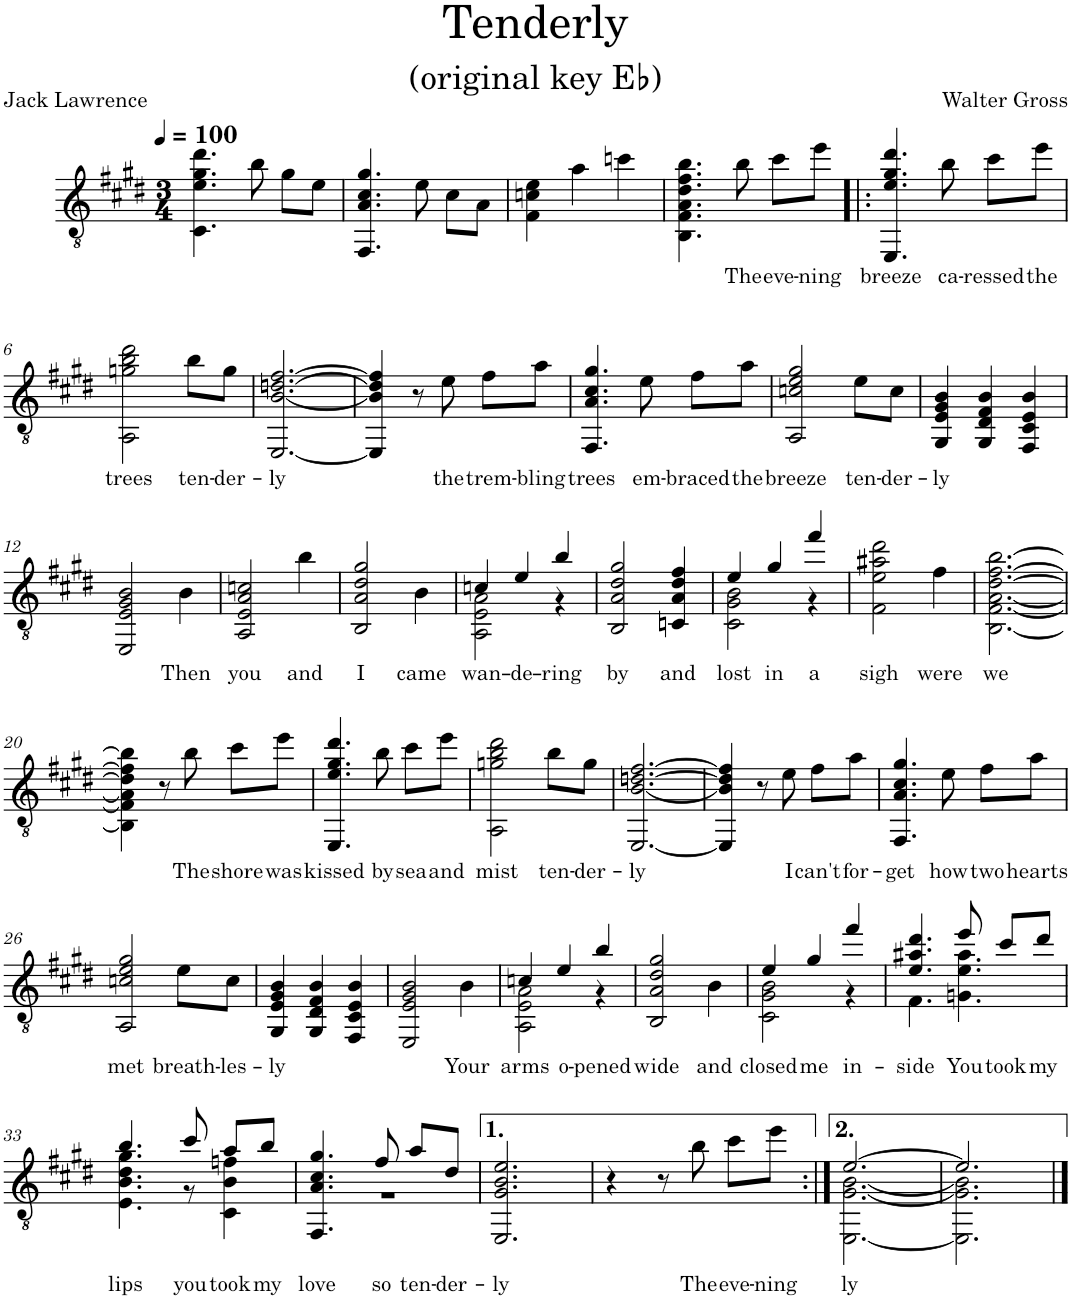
**kern	**text
*part1	*part1
*staff1	*staff1
*I"Classical Guitar	*
*I'Guit.	*
*clefGv2	*
*k[f#c#g#d#]	*
*E:	*
*M3/4	*
*MM100	*
=1	=1
4.C#\ 4.e\ 4.g#\ 4.dd#\	.
8b\	.
8g#\L	.
8e\J	.
=2	=2
4.FF#/ 4.A/ 4.c#/ 4.g#/	.
8e\	.
8c#\L	.
8A\J	.
=3	=3
4F#\ 4cn\ 4e\	.
4a\	.
4ccn\	.
=4	=4
4.BB\ 4.F#\ 4.A\ 4.d#\ 4.f#\ 4.b\	.
!	!LO:LY:b
8b\	The
!	!LO:LY:b
8cc#\L	eve-
!	!LO:LY:b
8ee\J	-ning
=5!|:	=5!|:
!	!LO:LY:b
4.EE/ 4.e/ 4.g#/ 4.dd#/	breeze
!	!LO:LY:b
8b\	ca-
!	!LO:LY:b
8cc#\L	-ressed
!	!LO:LY:b
8ee\J	the
!!LO:LB:g=z
=6	=6
!	!LO:LY:b
2AA\ 2gn\ 2b\ 2dd#\	trees
!	!LO:LY:b
8b\L	ten-
!	!LO:LY:b
8g\J	-der-
=7	=7
!	!LO:LY:b
[2.EE/ [2.B/ [2.dn/ [2.f#/	-ly
=8	=8
4EE/] 4B/] 4d/] 4f#/]	.
8r	.
!	!LO:LY:b
8e\	the
!	!LO:LY:b
8f#\L	trem-
!	!LO:LY:b
8a\J	-bling
=9	=9
!	!LO:LY:b
4.FF#/ 4.A/ 4.c#/ 4.g#/	trees
!	!LO:LY:b
8e\	em-
!	!LO:LY:b
8f#\L	-braced
!	!LO:LY:b
8a\J	the
=10	=10
!	!LO:LY:b
2AA/ 2cn/ 2e/ 2g#/	breeze
!	!LO:LY:b
8e\L	ten-
!	!LO:LY:b
8c\J	-der-
=11	=11
!	!LO:LY:b
4GG#/ 4E/ 4G#/ 4B/	-ly
4GG#/ 4D#/ 4F#/ 4B/	.
4FF#/ 4C#/ 4E/ 4B/	.
!!LO:LB:g=z
=12	=12
2EE/ 2E/ 2G#/ 2B/	.
!	!LO:LY:b
4B\	Then
=13	=13
!	!LO:LY:b
2AA/ 2E/ 2A/ 2cn/	you
!	!LO:LY:b
4b\	and
=14	=14
!	!LO:LY:b
2BB/ 2A/ 2d#/ 2g#/	I
!	!LO:LY:b
4B\	came
=15	=15
!	!LO:LY:b
*^	*
4cn/	2AA\ 2E\ 2A\	wan-
!	!	!LO:LY:b
4e/	.	-de-
!	!	!LO:LY:b
4b/	4r	-ring
=16	=16	=16
!	!	!LO:LY:b
*v	*v	*
2BB/ 2A/ 2d#/ 2g#/	by
!	!LO:LY:b
4Cn/ 4A/ 4d#/ 4f#/	and
=17	=17
!	!LO:LY:b
*^	*
4e/	2C#\ 2G#\ 2B\	lost
!	!	!LO:LY:b
4g#/	.	in
!	!	!LO:LY:b
4ff#/	4r	a
=18	=18	=18
!	!	!LO:LY:b
*v	*v	*
2F#\ 2e\ 2a#X\ 2dd#\	sigh
!	!LO:LY:b
4f#\	were
=19	=19
!	!LO:LY:b
[2.BB\ [2.F#\ [2.A\ [2.d#\ [2.f#\ [2.b\	we
!!LO:LB:g=z
=20	=20
4BB\] 4F#\] 4A\] 4d#\] 4f#\] 4b\]	.
8r	.
!	!LO:LY:b
8b\	The
!	!LO:LY:b
8cc#\L	shore
!	!LO:LY:b
8ee\J	was
=21	=21
!	!LO:LY:b
4.EE/ 4.e/ 4.g#/ 4.dd#/	kissed
!	!LO:LY:b
8b\	by
!	!LO:LY:b
8cc#\L	sea
!	!LO:LY:b
8ee\J	and
=22	=22
!	!LO:LY:b
2AA\ 2gn\ 2b\ 2dd#\	mist
!	!LO:LY:b
8b\L	ten-
!	!LO:LY:b
8g\J	-der-
=23	=23
!	!LO:LY:b
[2.EE/ [2.B/ [2.dn/ [2.f#/	-ly
=24	=24
4EE/] 4B/] 4d/] 4f#/]	.
8r	.
!	!LO:LY:b
8e\	I
!	!LO:LY:b
8f#\L	can't
!	!LO:LY:b
8a\J	for-
=25	=25
!	!LO:LY:b
4.FF#/ 4.A/ 4.c#/ 4.g#/	-get
!	!LO:LY:b
8e\	how
!	!LO:LY:b
8f#\L	two
!	!LO:LY:b
8a\J	hearts
!!LO:LB:g=z
=26	=26
!	!LO:LY:b
2AA/ 2cn/ 2e/ 2g#/	met
!	!LO:LY:b
8e\L	breath-
!	!LO:LY:b
8c\J	-les-
=27	=27
!	!LO:LY:b
4GG#/ 4E/ 4G#/ 4B/	-ly
4GG#/ 4D#/ 4F#/ 4B/	.
4FF#/ 4C#/ 4E/ 4B/	.
=28	=28
2EE/ 2E/ 2G#/ 2B/	.
!	!LO:LY:b
4B\	Your
=29	=29
!	!LO:LY:b
*^	*
4cn/	2AA\ 2E\ 2A\	arms
!	!	!LO:LY:b
4e/	.	o-
!	!	!LO:LY:b
4b/	4r	-pened
=30	=30	=30
!	!	!LO:LY:b
*v	*v	*
2BB/ 2A/ 2d#/ 2g#/	wide
!	!LO:LY:b
4B\	and
=31	=31
!	!LO:LY:b
*^	*
4e/	2C#\ 2G#\ 2B\	closed
!	!	!LO:LY:b
4g#/	.	me
!	!	!LO:LY:b
4ff#/	4r	in-
=32	=32	=32
!	!	!LO:LY:b
4.e/ 4.a#X/ 4.dd#/	4.F#\	-side
!	!	!LO:LY:b
8ee/	4.Gn\ 4.e\ 4.a#\	You
!	!	!LO:LY:b
8cc#/L	.	took
!	!	!LO:LY:b
8dd#/J	.	my
!!LO:LB:g=z	!!
=33	=33	=33
!	!	!LO:LY:b
4.b/	4.E\ 4.B\ 4.d#\ 4.g#\	lips
!	!	!LO:LY:b
8cc#/	8r	you
!	!	!LO:LY:b
8a/L	4C#\ 4B\ 4fn\	took
!	!	!LO:LY:b
8b/J	.	my
=34	=34	=34
!	!	!LO:LY:b
4.FF#/ 4.A/ 4.c#/ 4.g#/	2.r	love
!	!	!LO:LY:b
8f#/	.	so
!	!	!LO:LY:b
8a/L	.	ten-
!	!	!LO:LY:b
8d#/J	.	-der-
*v	*v	*
=35	=35
!	!LO:LY:b
2.EE/ 2.G#/ 2.B/ 2.e/	-ly
=36	=36
4r	.
8r	.
!	!LO:LY:b
8b\	The
!	!LO:LY:b
8cc#\L	eve-
!	!LO:LY:b
8ee\J	-ning
=37:|!	=37:|!
!	!LO:LY:b
*^	*
[2.e/	[2.EE\ [2.G#\ [2.B\	ly
=38	=38	=38
2.e/]	2.EE\] 2.G#\] 2.B\]	.
*v	*v	*
==	==
*-	*-
